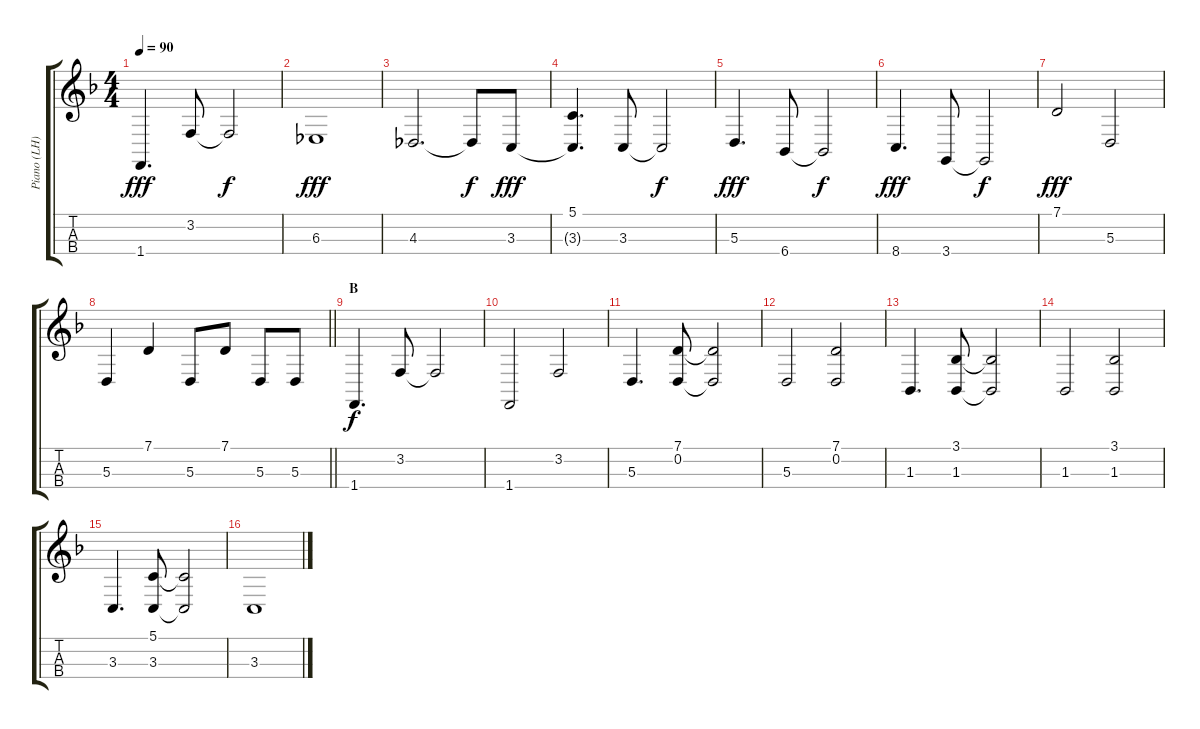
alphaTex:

\track ("Piano (LH)" "Piano (LH)") {instrument brightacousticpiano}
\staff {score tabs}
\tuning (G3 D3 A2 E2) {hide}
\ts (4 4)
\tempo 90
\clef g2
\ks f
1.4.4{d dy fff} 3.2.8 3.2{t}.2{dy f} |
6.3.1{dy fff} |
4.3.2{d} 4.3{t}.8{dy f} 3.3.8{dy fff} |
(5.1 3.3{t}).4{d} 3.3.8 3.3{t}.2{dy f} |
5.3.4{d dy fff} 6.4.8 6.4{t}.2{dy f} |
8.4.4{d dy fff} 3.4.8 3.4{t}.2{dy f} |
7.1.2{dy fff} 5.3.2 |
\barLineRight lightlight
5.3.4 7.1.4 5.3.8 7.1.8 5.3.8 5.3.8 |
\section ("" "B")
1.4.4{d dy f} 3.2.8 3.2{t}.2 |
1.4.2 3.2.2 |
5.3.4{d} (7.1 0.2).8 (7.1{t} 0.2{t}).2 |
5.3.2 (7.1 0.2).2 |
1.3.4{d} (3.1 1.3).8 (3.1{t} 1.3{t}).2 |
1.3.2 (3.1 1.3).2 |
3.3.4{d} (5.1 3.3).8 (5.1{t} 3.3{t}).2 |
3.3.1
